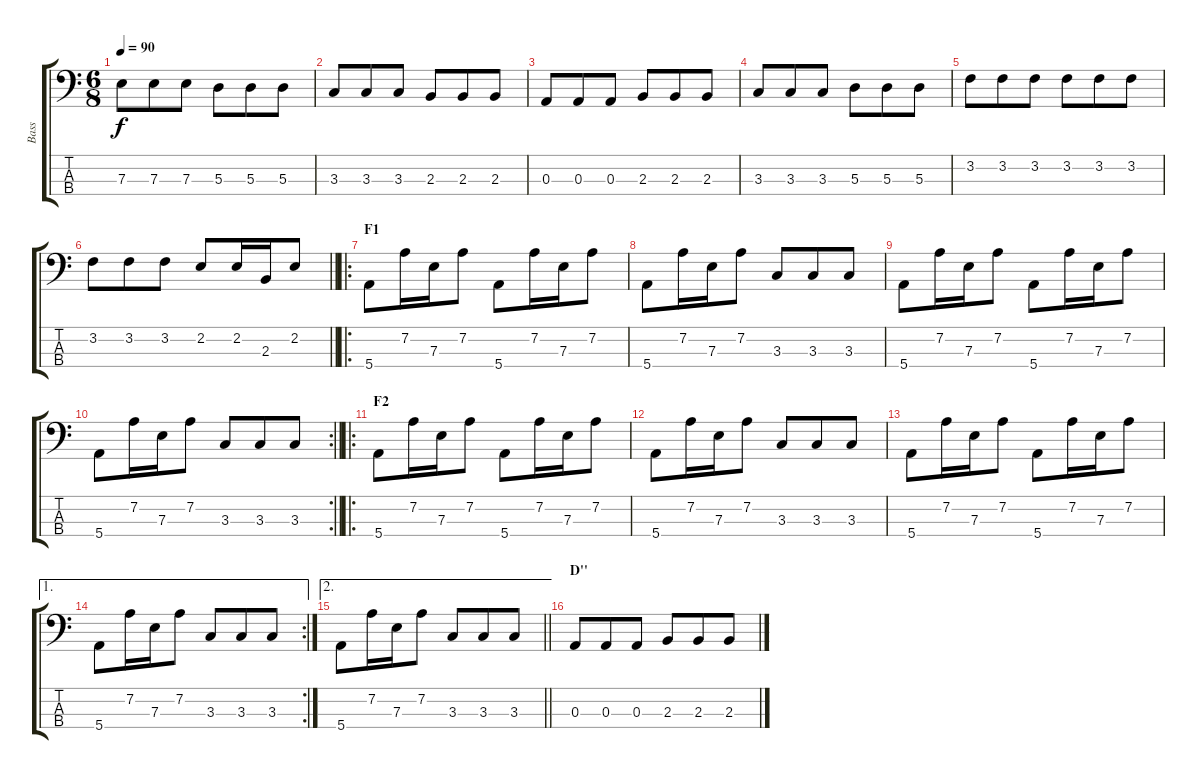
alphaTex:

\track ("Bass" "Bass") {instrument electricbassfinger}
\staff {score tabs}
\tuning (G2 D2 A1 E1) {hide}
\ts (6 8)
\tempo 90
\clef f4
\ks c
7.3.8{dy f} 7.3.8 7.3.8 5.3.8 5.3.8 5.3.8 |
3.3.8 3.3.8 3.3.8 2.3.8 2.3.8 2.3.8 |
0.3.8 0.3.8 0.3.8 2.3.8 2.3.8 2.3.8 |
3.3.8 3.3.8 3.3.8 5.3.8 5.3.8 5.3.8 |
3.2.8 3.2.8 3.2.8 3.2.8 3.2.8 3.2.8 |
\barLineRight lightlight
3.2.8 3.2.8 3.2.8 2.2.8 2.2.16 2.3.16 2.2.8 |
\ro
\section ("" "F1")
5.4.8 7.2.16 7.3.16 7.2.8 5.4.8 7.2.16 7.3.16 7.2.8 |
5.4.8 7.2.16 7.3.16 7.2.8 3.3.8 3.3.8 3.3.8 |
5.4.8 7.2.16 7.3.16 7.2.8 5.4.8 7.2.16 7.3.16 7.2.8 |
\rc 2
\barLineRight lightlight
5.4.8 7.2.16 7.3.16 7.2.8 3.3.8 3.3.8 3.3.8 |
\ro
\section ("" "F2")
5.4.8 7.2.16 7.3.16 7.2.8 5.4.8 7.2.16 7.3.16 7.2.8 |
5.4.8 7.2.16 7.3.16 7.2.8 3.3.8 3.3.8 3.3.8 |
5.4.8 7.2.16 7.3.16 7.2.8 5.4.8 7.2.16 7.3.16 7.2.8 |
\ae 1
\rc 2
5.4.8 7.2.16 7.3.16 7.2.8 3.3.8 3.3.8 3.3.8 |
\ae 2
\barLineRight lightlight
5.4.8 7.2.16 7.3.16 7.2.8 3.3.8 3.3.8 3.3.8 |
\section ("" "D''")
0.3.8 0.3.8 0.3.8 2.3.8 2.3.8 2.3.8
